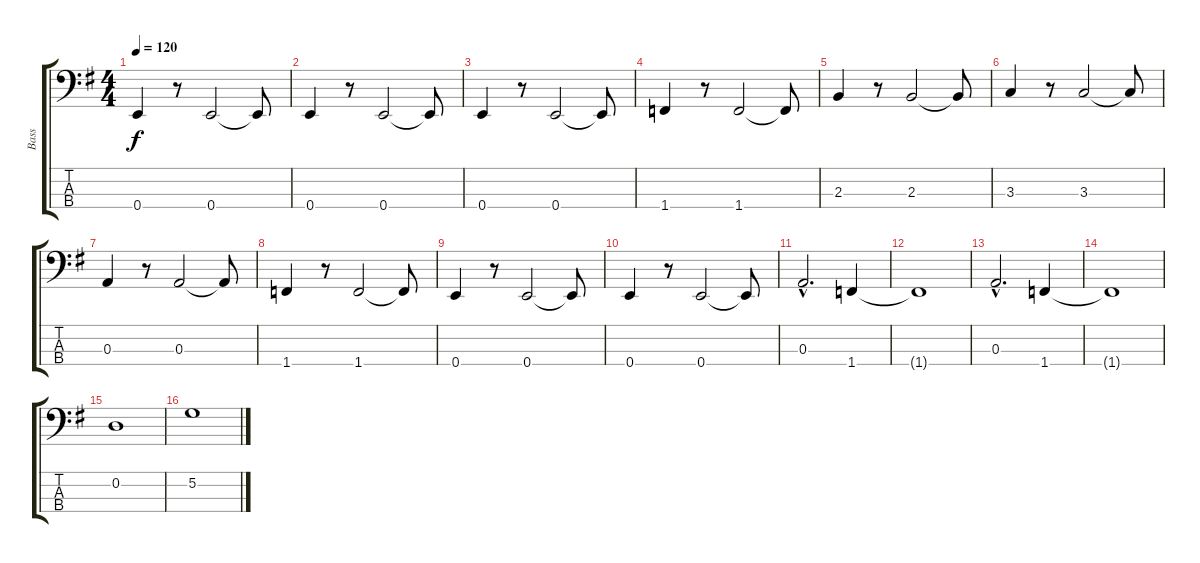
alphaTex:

\track ("Bass" "Bass") {instrument electricbassfinger}
\staff {score tabs}
\tuning (G2 D2 A1 E1) {hide}
\ts (4 4)
\tempo 120
\clef f4
\ks eminor
0.4.4{dy f} r.8 0.4.2 0.4{t}.8 |
0.4.4 r.8 0.4.2 0.4{t}.8 |
0.4.4 r.8 0.4.2 0.4{t}.8 |
1.4.4 r.8 1.4.2 1.4{t}.8 |
2.3.4 r.8 2.3.2 2.3{t}.8 |
3.3.4 r.8 3.3.2 3.3{t}.8 |
0.3.4 r.8 0.3.2 0.3{t}.8 |
1.4.4 r.8 1.4.2 1.4{t}.8 |
0.4.4 r.8 0.4.2 0.4{t}.8 |
0.4.4 r.8 0.4.2 0.4{t}.8 |
0.3{hac}.2{d} 1.4.4 |
1.4{t}.1 |
0.3{hac}.2{d} 1.4.4 |
1.4{t}.1 |
0.2.1 |
5.2.1
